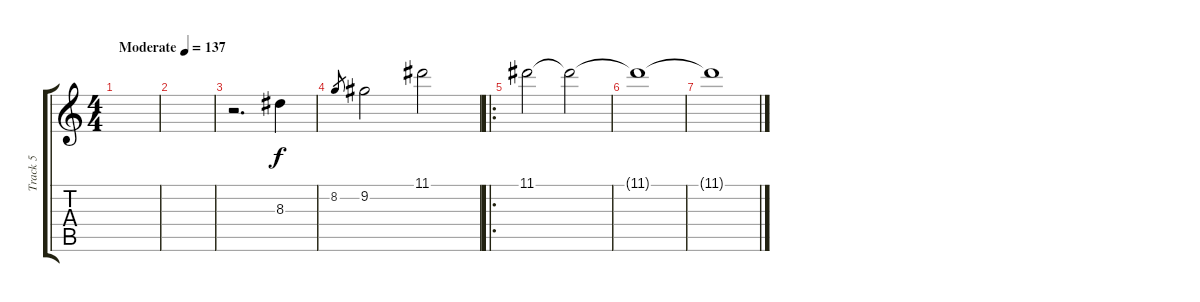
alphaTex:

\track ("Track 5" "Track 5") {instrument distortionguitar}
\staff {score tabs}
\tuning (E4 B3 G3 D3 A2 E2) {hide}
\ts (4 4)
\tempo (137 "Moderate")
\clef g2
\ks c
|
|
r.2{d} 8.3.4 |
8.2.8{gr} 9.2.2 11.1.2 |
\ro
11.1.2 11.1{t}.2{volume 0 instrument distortionguitar} |
11.1{t}.1 |
11.1{t}.1
